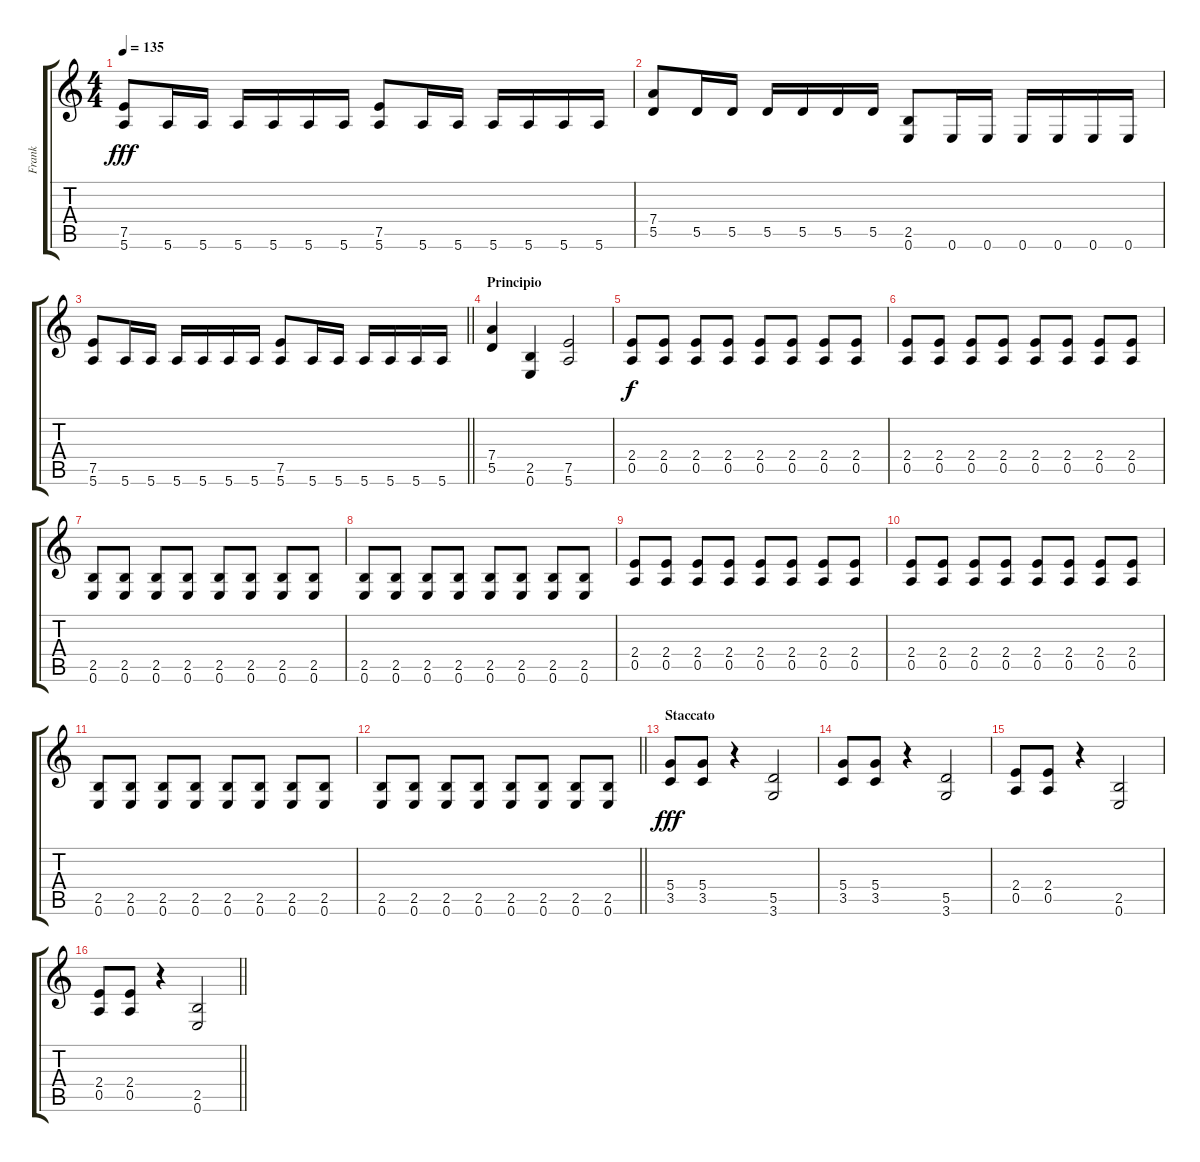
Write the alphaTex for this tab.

\track ("Frank" "Frank") {instrument distortionguitar}
\staff {score tabs}
\tuning (E4 B3 G3 D3 A2 E2) {hide}
\ts (4 4)
\tempo 135
\clef g2
\ks c
(7.5 5.6).8{dy fff} 5.6.16 5.6.16 5.6.16 5.6.16 5.6.16 5.6.16 (7.5 5.6).8 5.6.16 5.6.16 5.6.16 5.6.16 5.6.16 5.6.16 |
(7.4 5.5).8 5.5.16 5.5.16 5.5.16 5.5.16 5.5.16 5.5.16 (2.5 0.6).8 0.6.16 0.6.16 0.6.16 0.6.16 0.6.16 0.6.16 |
\barLineRight lightlight
(7.5 5.6).8 5.6.16 5.6.16 5.6.16 5.6.16 5.6.16 5.6.16 (7.5 5.6).8 5.6.16 5.6.16 5.6.16 5.6.16 5.6.16 5.6.16 |
\section ("" "Principio")
(7.4 5.5).4 (2.5 0.6).4 (7.5 5.6).2 |
(2.4 0.5).8{dy f} (2.4 0.5).8 (2.4 0.5).8 (2.4 0.5).8 (2.4 0.5).8 (2.4 0.5).8 (2.4 0.5).8 (2.4 0.5).8 |
(2.4 0.5).8 (2.4 0.5).8 (2.4 0.5).8 (2.4 0.5).8 (2.4 0.5).8 (2.4 0.5).8 (2.4 0.5).8 (2.4 0.5).8 |
(2.5 0.6).8 (2.5 0.6).8 (2.5 0.6).8 (2.5 0.6).8 (2.5 0.6).8 (2.5 0.6).8 (2.5 0.6).8 (2.5 0.6).8 |
(2.5 0.6).8 (2.5 0.6).8 (2.5 0.6).8 (2.5 0.6).8 (2.5 0.6).8 (2.5 0.6).8 (2.5 0.6).8 (2.5 0.6).8 |
(2.4 0.5).8 (2.4 0.5).8 (2.4 0.5).8 (2.4 0.5).8 (2.4 0.5).8 (2.4 0.5).8 (2.4 0.5).8 (2.4 0.5).8 |
(2.4 0.5).8 (2.4 0.5).8 (2.4 0.5).8 (2.4 0.5).8 (2.4 0.5).8 (2.4 0.5).8 (2.4 0.5).8 (2.4 0.5).8 |
(2.5 0.6).8 (2.5 0.6).8 (2.5 0.6).8 (2.5 0.6).8 (2.5 0.6).8 (2.5 0.6).8 (2.5 0.6).8 (2.5 0.6).8 |
\barLineRight lightlight
(2.5 0.6).8 (2.5 0.6).8 (2.5 0.6).8 (2.5 0.6).8 (2.5 0.6).8 (2.5 0.6).8 (2.5 0.6).8 (2.5 0.6).8 |
\section ("" "Staccato")
(5.4 3.5).8{dy fff} (5.4 3.5).8 r.4 (5.5 3.6).2 |
(5.4 3.5).8 (5.4 3.5).8 r.4 (5.5 3.6).2 |
(2.4 0.5).8 (2.4 0.5).8 r.4 (2.5 0.6).2 |
\barLineRight lightlight
(2.4 0.5).8 (2.4 0.5).8 r.4 (2.5 0.6).2
